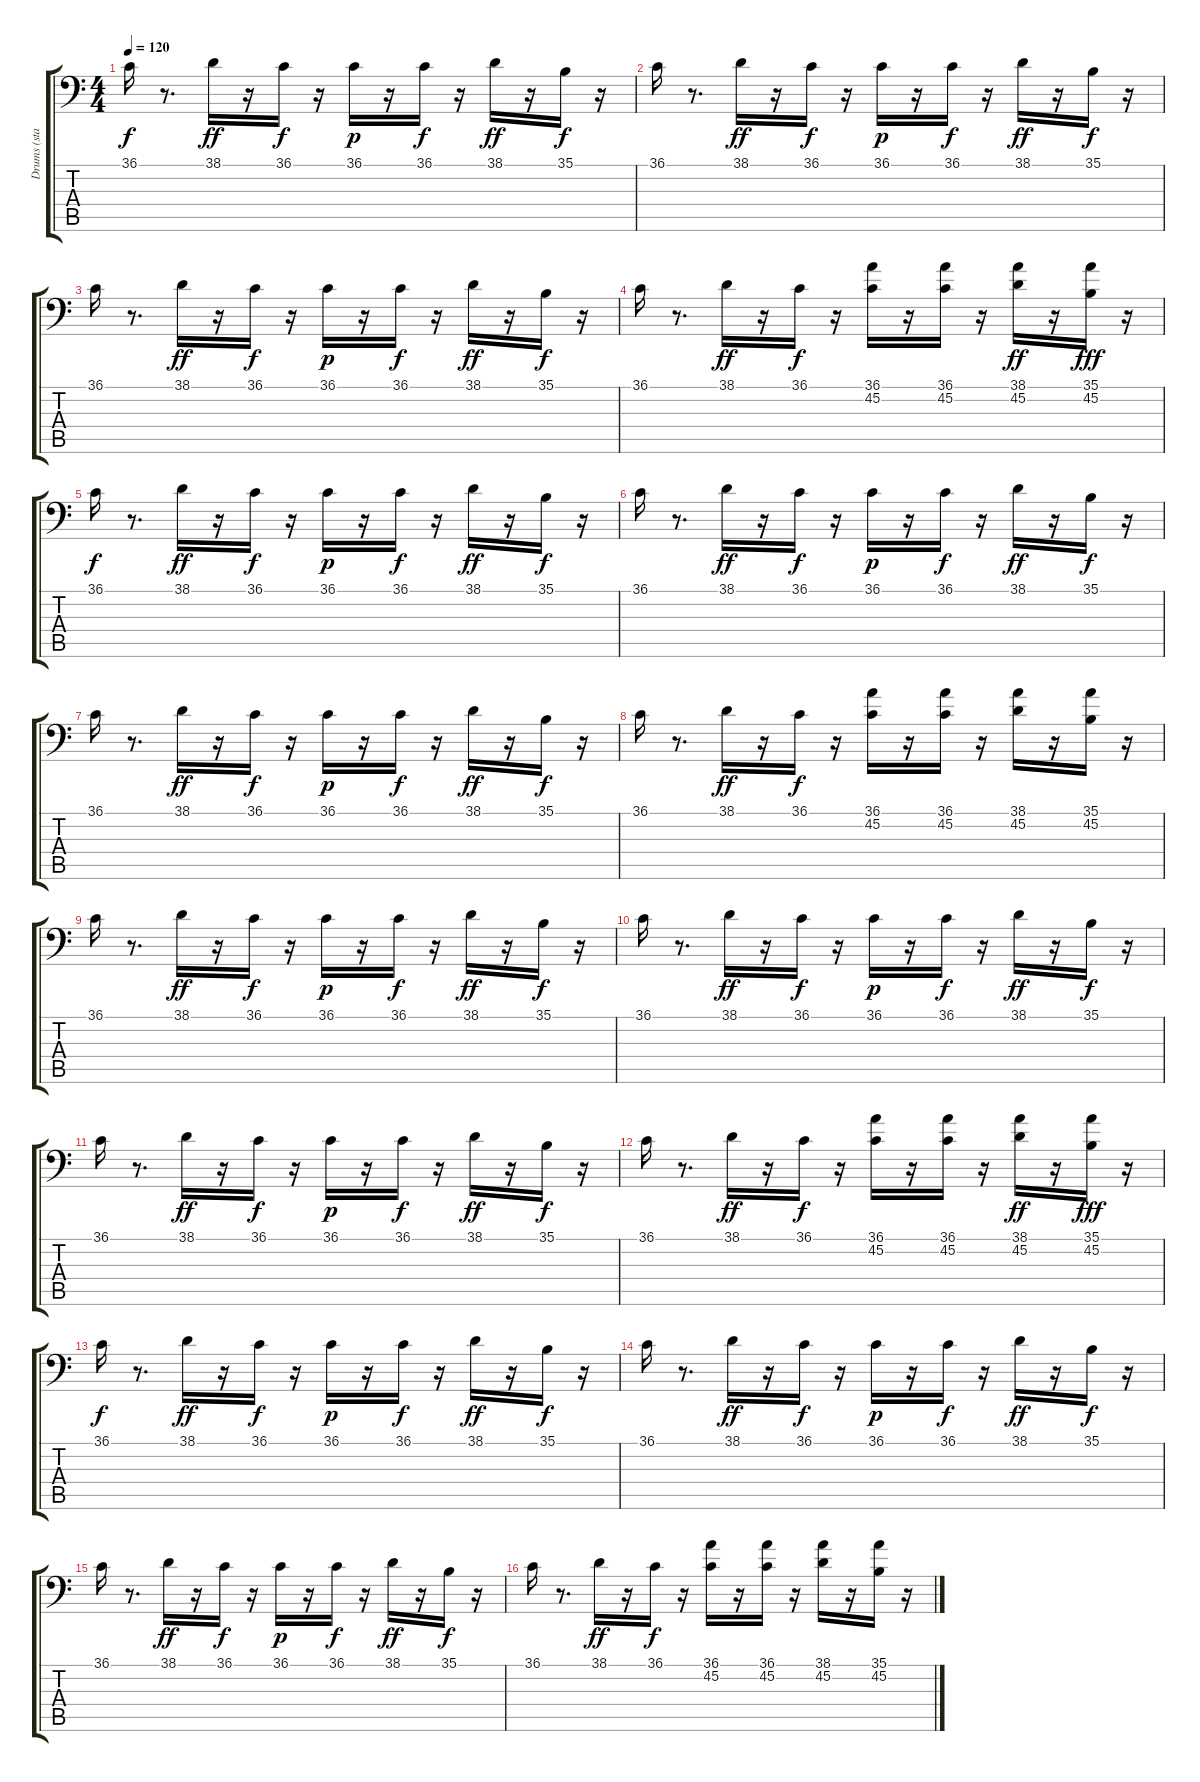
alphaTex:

\track ("Drums (standard set)" "Drums (sta") {instrument acousticgrandpiano}
\staff {score tabs}
\tuning (C-1 C-1 C-1 C-1 C-1 C-1) {hide}
\ts (4 4)
\tempo 120
\clef f4
\ks c
36.1.16{dy f} r.8{d} 38.1.16{dy ff} r.16 36.1.16{dy f} r.16 36.1.16{dy p} r.16 36.1.16{dy f} r.16 38.1.16{dy ff} r.16 35.1.16{dy f} r.16 |
36.1.16 r.8{d} 38.1.16{dy ff} r.16 36.1.16{dy f} r.16 36.1.16{dy p} r.16 36.1.16{dy f} r.16 38.1.16{dy ff} r.16 35.1.16{dy f} r.16 |
36.1.16 r.8{d} 38.1.16{dy ff} r.16 36.1.16{dy f} r.16 36.1.16{dy p} r.16 36.1.16{dy f} r.16 38.1.16{dy ff} r.16 35.1.16{dy f} r.16 |
36.1.16 r.8{d} 38.1.16{dy ff} r.16 36.1.16{dy f} r.16 (36.1 45.2).16 r.16 (36.1 45.2).16 r.16 (38.1 45.2).16{dy ff} r.16 (35.1 45.2).16{dy fff} r.16 |
36.1.16{dy f} r.8{d} 38.1.16{dy ff} r.16 36.1.16{dy f} r.16 36.1.16{dy p} r.16 36.1.16{dy f} r.16 38.1.16{dy ff} r.16 35.1.16{dy f} r.16 |
36.1.16 r.8{d} 38.1.16{dy ff} r.16 36.1.16{dy f} r.16 36.1.16{dy p} r.16 36.1.16{dy f} r.16 38.1.16{dy ff} r.16 35.1.16{dy f} r.16 |
36.1.16 r.8{d} 38.1.16{dy ff} r.16 36.1.16{dy f} r.16 36.1.16{dy p} r.16 36.1.16{dy f} r.16 38.1.16{dy ff} r.16 35.1.16{dy f} r.16 |
36.1.16 r.8{d} 38.1.16{dy ff} r.16 36.1.16{dy f} r.16 (36.1 45.2).16 r.16 (36.1 45.2).16 r.16 (38.1 45.2).16 r.16 (35.1 45.2).16 r.16 |
36.1.16 r.8{d} 38.1.16{dy ff} r.16 36.1.16{dy f} r.16 36.1.16{dy p} r.16 36.1.16{dy f} r.16 38.1.16{dy ff} r.16 35.1.16{dy f} r.16 |
36.1.16 r.8{d} 38.1.16{dy ff} r.16 36.1.16{dy f} r.16 36.1.16{dy p} r.16 36.1.16{dy f} r.16 38.1.16{dy ff} r.16 35.1.16{dy f} r.16 |
36.1.16 r.8{d} 38.1.16{dy ff} r.16 36.1.16{dy f} r.16 36.1.16{dy p} r.16 36.1.16{dy f} r.16 38.1.16{dy ff} r.16 35.1.16{dy f} r.16 |
36.1.16 r.8{d} 38.1.16{dy ff} r.16 36.1.16{dy f} r.16 (36.1 45.2).16 r.16 (36.1 45.2).16 r.16 (38.1 45.2).16{dy ff} r.16 (35.1 45.2).16{dy fff} r.16 |
36.1.16{dy f} r.8{d} 38.1.16{dy ff} r.16 36.1.16{dy f} r.16 36.1.16{dy p} r.16 36.1.16{dy f} r.16 38.1.16{dy ff} r.16 35.1.16{dy f} r.16 |
36.1.16 r.8{d} 38.1.16{dy ff} r.16 36.1.16{dy f} r.16 36.1.16{dy p} r.16 36.1.16{dy f} r.16 38.1.16{dy ff} r.16 35.1.16{dy f} r.16 |
36.1.16 r.8{d} 38.1.16{dy ff} r.16 36.1.16{dy f} r.16 36.1.16{dy p} r.16 36.1.16{dy f} r.16 38.1.16{dy ff} r.16 35.1.16{dy f} r.16 |
36.1.16 r.8{d} 38.1.16{dy ff} r.16 36.1.16{dy f} r.16 (36.1 45.2).16 r.16 (36.1 45.2).16 r.16 (38.1 45.2).16 r.16 (35.1 45.2).16 r.16
